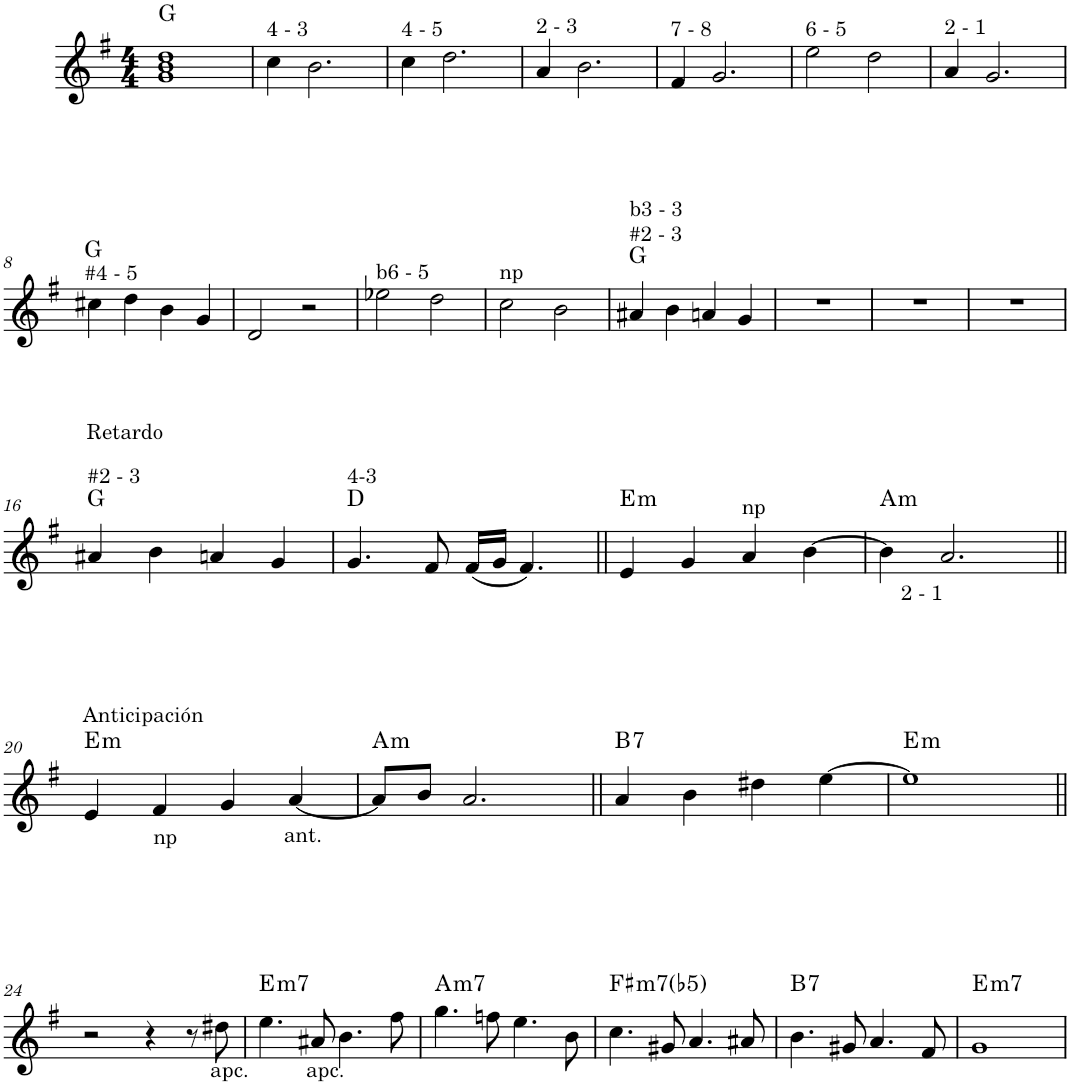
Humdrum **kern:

**kern	**harte
*part1	*part1
*staff1	*
*I"Piano	*
*I'Pno.	*
*clefG2	*
*k[f#]	*
*M4/4	*
=1	=1
1g 1b 1dd	G:maj
=2	=2
!LO:TX:a:t=4 - 3	!
4cc\	.
2.b\	.
=3	=3
!LO:TX:a:t=4 - 5	!
4cc\	.
2.dd\	.
=4	=4
!LO:TX:a:t=2 - 3	!
4a/	.
2.b\	.
=5	=5
!LO:TX:a:t=7 - 8	!
4f#/	.
2.g/	.
=6	=6
!LO:TX:a:t=6 - 5	!
2ee\	.
2dd\	.
=7	=7
!LO:TX:a:t=2 - 1	!
4a/	.
2.g/	.
!!LO:LB:g=z
=8	=8
!LO:TX:a:t=#4 - 5	!
4cc#X\	G:maj
4dd\	.
4b\	.
4g/	.
=9	=9
2d/	.
2r	.
=10	=10
!LO:TX:a:t=b6 - 5	!
2ee-X\	.
2dd\	.
=11	=11
!LO:TX:a:t=np	!
2cc\	.
2b\	.
=12	=12
!LO:TX:a:t=b3 - 3	!
!LO:TX:a:t=#2 - 3	!
4a#X/	G:maj
4b\	.
4an/	.
4g/	.
=13	=13
1r	.
=14	=14
1r	.
=15	=15
1r	.
!!LO:LB:g=z
=16	=16
!LO:TX:a:t=#2 - 3	!
!LO:TX:a:t=Retardo	!
4a#X/	G:maj
4b\	.
4an/	.
4g/	.
=17	=17
!LO:TX:a:t=4-3	!
4.g/	D:maj
8f#/	.
(16f#/LL	.
16g/JJ	.
4.f#/)	.
=18||	=18||
!	!LO:H:kt=m
4e/	E:min
4g/	.
!LO:TX:a:t=np	!
4a/	.
[4b\	.
=19	=19
!LO:TX:b:t=2 - 1	!LO:H:kt=m
4b\]	A:min
2.a/	.
!!LO:LB:g=z
=20||	=20||
!LO:TX:a:t=Anticipación	!LO:H:kt=m
4e/	E:min
!LO:TX:b:t=np	!
4f#/	.
4g/	.
!LO:TX:b:t=ant.	!
[4a/	.
=21	=21
!	!LO:H:kt=m
8a/L]	A:min
8b/J	.
2.a/	.
=22||	=22||
!	!LO:H:kt=7
4a/	B:7
4b\	.
4dd#X\	.
[4ee\	.
=23	=23
!	!LO:H:kt=m
1ee]	E:min
!!LO:LB:g=z
=24||	=24||
2r	.
4r	.
8r	.
!LO:TX:b:t=apc.	!
8dd#X\	.
=25	=25
!	!LO:H:kt=m7
4.ee\	E:min7
!LO:TX:b:t=apc.	!
8a#X/	.
4.b\	.
8ff#\	.
=26	=26
!	!LO:H:kt=m7
4.gg\	A:min7
8ffn\	.
4.ee\	.
8b\	.
=27	=27
!	!LO:H:kt=m7(b5)
4.cc\	F#:hdim7
8g#X/	.
4.a/	.
8a#X/	.
=28	=28
!	!LO:H:kt=7
4.b\	B:7
8g#X/	.
4.a/	.
8f#/	.
=29	=29
!	!LO:H:kt=m7
1g	E:min7
=	=
*-	*-
